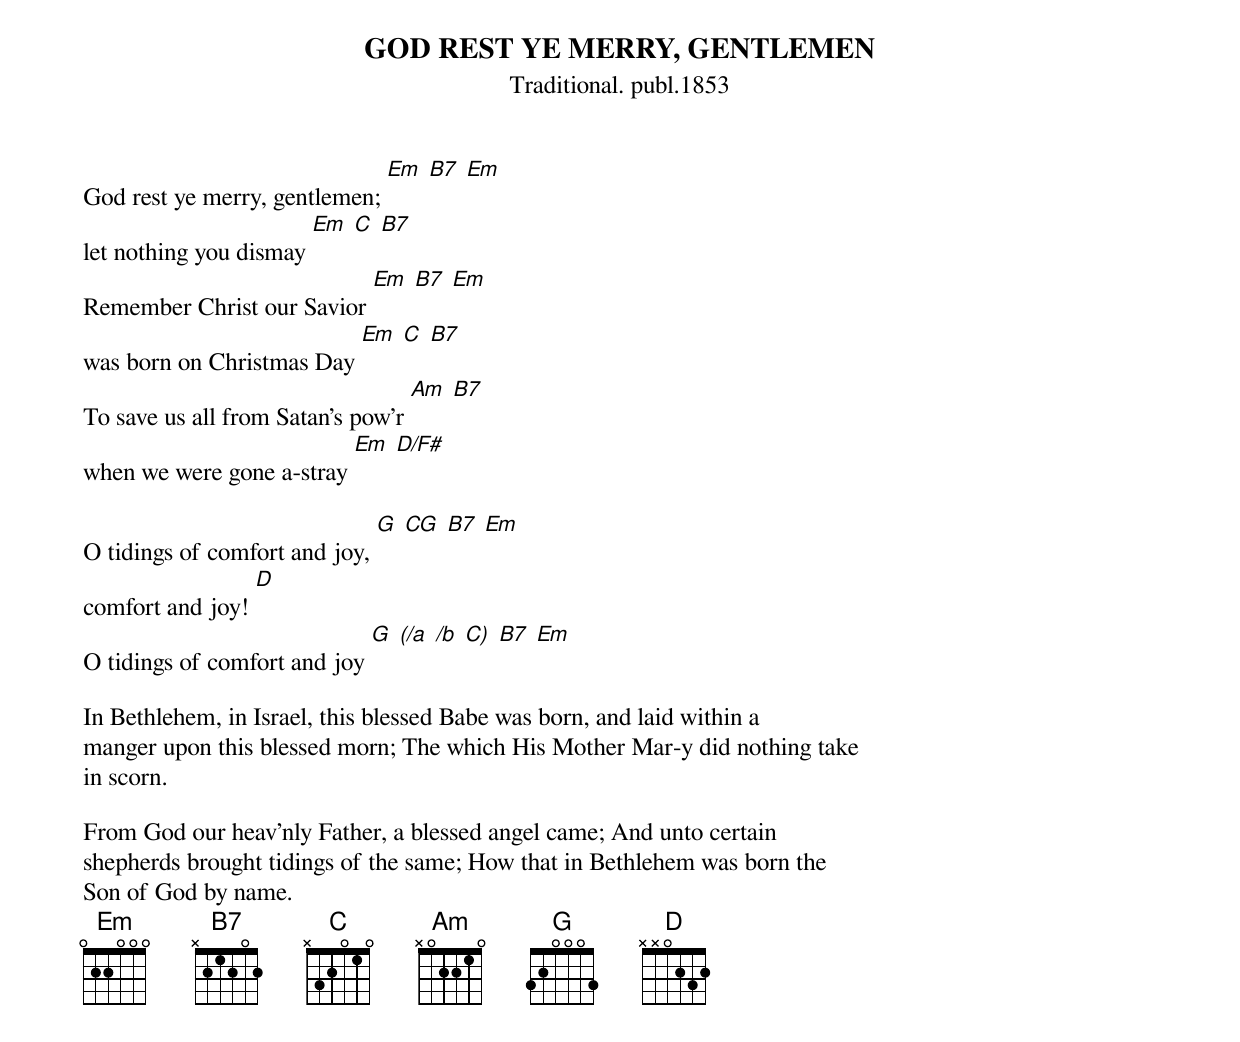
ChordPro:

{t:GOD REST YE MERRY, GENTLEMEN}
{st:Traditional. publ.1853}

God rest ye merry, gentlemen; [Em] [B7] [Em]
let nothing you dismay [Em] [C] [B7]
Remember Christ our Savior [Em] [B7] [Em]
was born on Christmas Day [Em] [C] [B7]
To save us all from Satan's pow'r [Am] [B7]
when we were gone a-stray [Em] [D/F#]

O tidings of comfort and joy, [G] [CG] [B7] [Em]
comfort and joy! [D]
O tidings of comfort and joy [G] [(/a] [/b] [C)] [B7] [Em]

In Bethlehem, in Israel, this blessed Babe was born, and laid within a
manger upon this blessed morn; The which His Mother Mar-y did nothing take
in scorn.

From God our heav'nly Father, a blessed angel came; And unto certain
shepherds brought tidings of the same; How that in Bethlehem was born the
Son of God by name.
